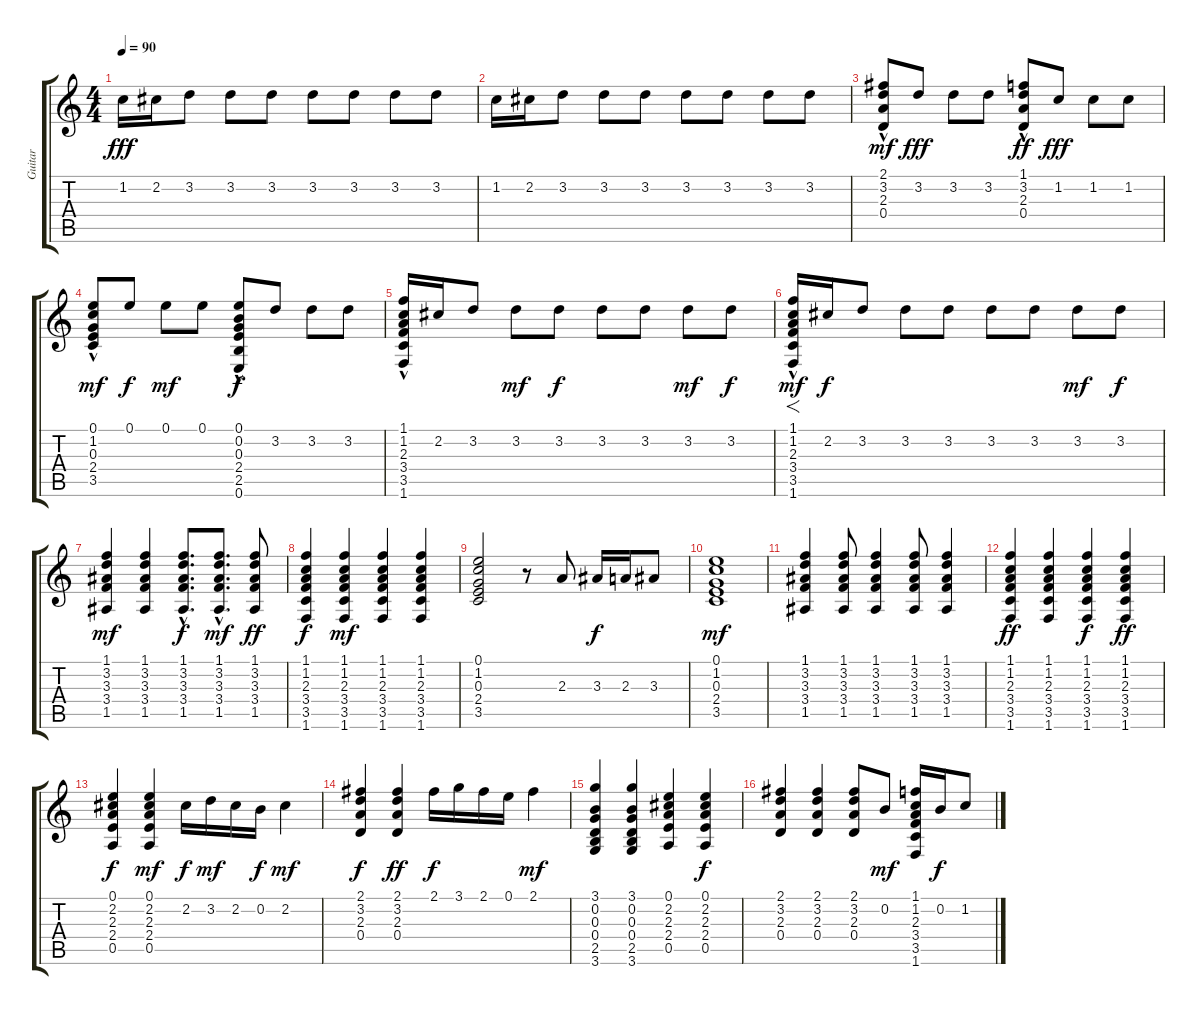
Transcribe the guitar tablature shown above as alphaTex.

\track ("Guitar" "Guitar") {instrument overdrivenguitar}
\staff {score tabs}
\tuning (E4 B3 G3 D3 A2 E2) {hide}
\ts (4 4)
\tempo 90
\clef g2
\ks c
1.2.16{dy fff} 2.2.16 3.2.8 3.2.8 3.2.8 3.2.8 3.2.8 3.2.8 3.2.8 |
1.2.16 2.2.16 3.2.8 3.2.8 3.2.8 3.2.8 3.2.8 3.2.8 3.2.8 |
(2.1 3.2 2.3{hac} 0.4{hac}).8{dy mf} 3.2.8{dy fff} 3.2.8 3.2.8 (1.1 3.2 2.3{hac} 0.4{hac}).8{dy ff} 1.2.8{dy fff} 1.2.8 1.2.8 |
(0.1 1.2{hac} 0.3{hac} 2.4 3.5).8{dy mf} 0.1.8{dy f} 0.1.8{dy mf} 0.1.8 (0.1 0.2{hac} 0.3{hac} 2.4 2.5 0.6).8{dy f} 3.2.8 3.2.8 3.2.8 |
(1.1 1.2 2.3{hac} 3.4{hac} 3.5 1.6).16 2.2.16 3.2.8 3.2.8{dy mf} 3.2.8{dy f} 3.2.8 3.2.8 3.2.8{dy mf} 3.2.8{dy f} |
(1.1 1.2 2.3{hac} 3.4{hac} 3.5 1.6).16{f dy mf} 2.2.16{dy f} 3.2.8 3.2.8 3.2.8 3.2.8 3.2.8 3.2.8{dy mf} 3.2.8{dy f} |
(1.1 3.2 3.3 3.4 1.5).4{dy mf} (1.1 3.2 3.3 3.4 1.5).4 (1.1{hac} 3.2{hac} 3.3{hac} 3.4{hac} 1.5{hac}).8{d dy f} (1.1{hac} 3.2{hac} 3.3{hac} 3.4{hac} 1.5{hac}).8{d dy mf} (1.1 3.2 3.3 3.4 1.5).8{dy ff} |
(1.1 1.2 2.3 3.4 3.5 1.6).4{dy f} (1.1 1.2 2.3 3.4 3.5 1.6).4{dy mf} (1.1 1.2 2.3 3.4 3.5 1.6).4 (1.1 1.2 2.3 3.4 3.5 1.6).4 |
(0.1 1.2 0.3 2.4 3.5).2 r.8 2.3.8 3.3.16{dy f} 2.3.16 3.3.8 |
(0.1 1.2 0.3 2.4 3.5).1{dy mf} |
(1.1 3.2 3.3 3.4 1.5).4 (1.1 3.2 3.3 3.4 1.5).8 (1.1 3.2 3.3 3.4 1.5).4 (1.1 3.2 3.3 3.4 1.5).8 (1.1 3.2 3.3 3.4 1.5).4 |
(1.1 1.2 2.3 3.4 3.5 1.6).4{dy ff} (1.1 1.2 2.3 3.4 3.5 1.6).4 (1.1 1.2 2.3 3.4 3.5 1.6).4{dy f} (1.1 1.2 2.3 3.4 3.5 1.6).4{dy ff} |
(0.1 2.2 2.3 2.4 0.5).4{dy f} (0.1 2.2 2.3 2.4 0.5).4{dy mf} 2.2.16{dy f} 3.2.16{dy mf} 2.2.16 0.2.16{dy f} 2.2.4{dy mf} |
(2.1 3.2 2.3 0.4).4{dy f} (2.1 3.2 2.3 0.4).4{dy ff} 2.1.16{dy f} 3.1.16 2.1.16 0.1.16 2.1.4{dy mf} |
(3.1 0.2 0.3 0.4 2.5 3.6).4 (3.1 0.2 0.3 0.4 2.5 3.6).4 (0.1 2.2 2.3 2.4 0.5).4 (0.1 2.2 2.3 2.4 0.5).4{dy f} |
(2.1 3.2 2.3 0.4).4 (2.1 3.2 2.3 0.4).4 (2.1 3.2 2.3 0.4).8 0.2.8{dy mf} (1.1 1.2 2.3 3.4 3.5 1.6).16 0.2.16{dy f} 1.2.8
